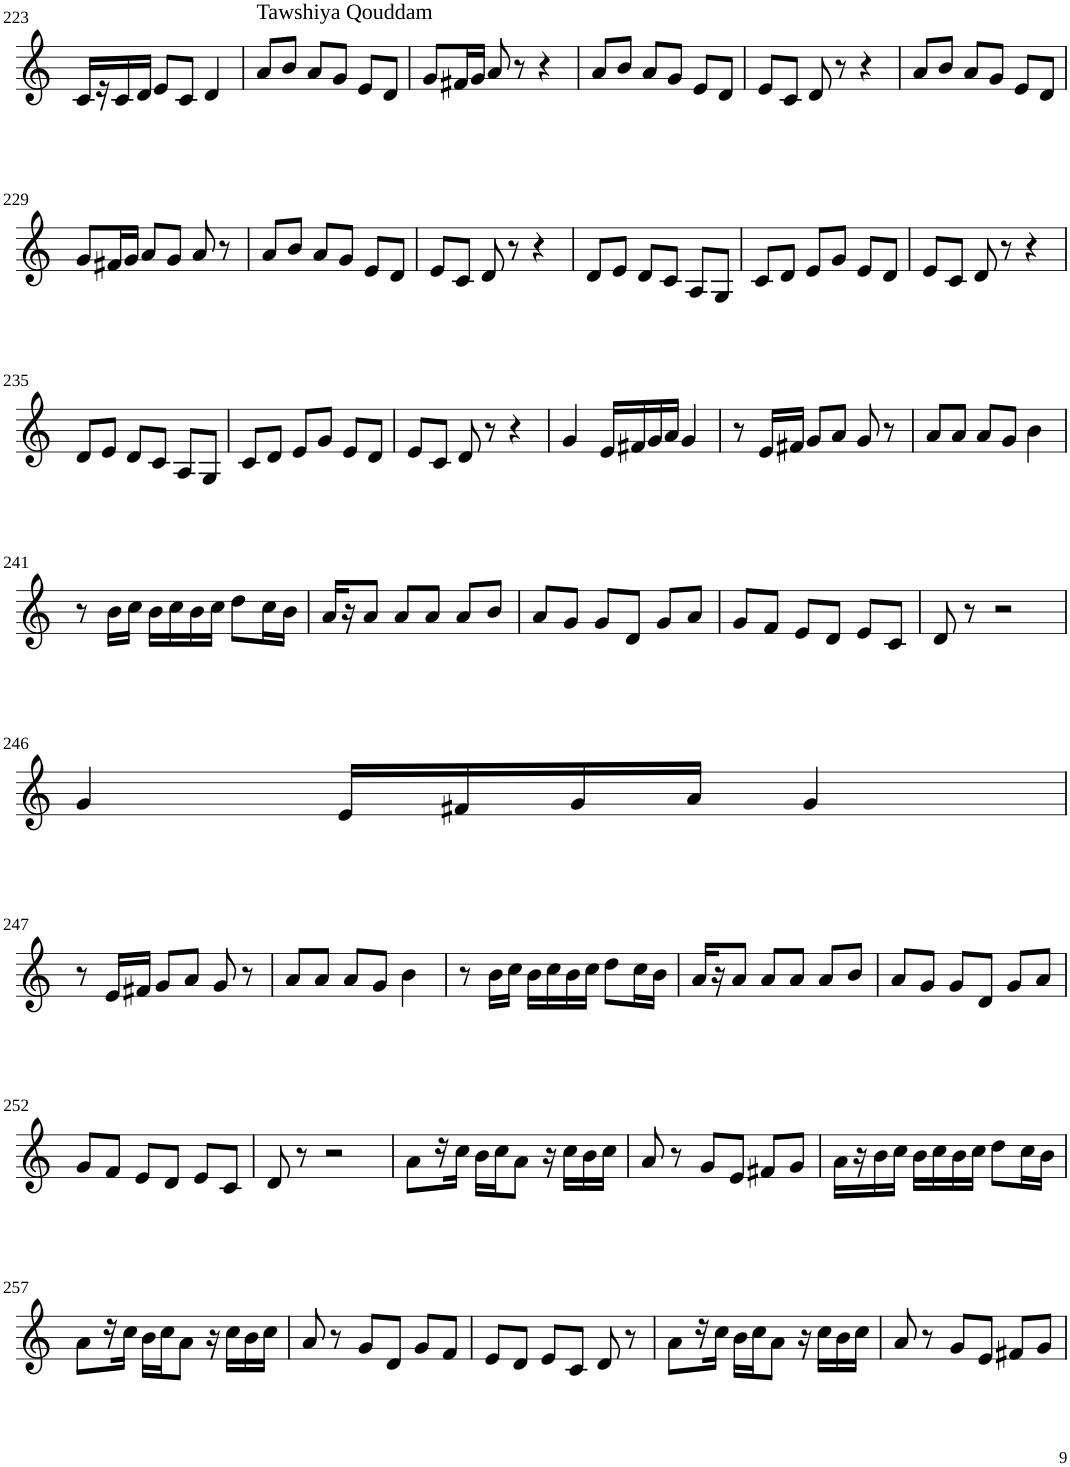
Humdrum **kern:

**kern
*part1
*staff1
*I"Violin
!!LO:PB:g=z
*clefG2
*k[]
*C:
*M3/4
=223
16c/LL
16r
16c/
16d/JJ
8e/L
8c/J
4d/
=224
!LO:TX:a:t=Tawshiya Qouddam
8a/L
8b/J
8a/L
8g/J
8e/L
8d/J
=225
8g/L
16f#X/L
16g/JJ
8a/
8r
4r
=226
8a/L
8b/J
8a/L
8g/J
8e/L
8d/J
=227
8e/L
8c/J
8d/
8r
4r
=228
8a/L
8b/J
8a/L
8g/J
8e/L
8d/J
!!LO:LB:g=z
=229
8g/L
16f#X/L
16g/JJ
8a/L
8g/J
8a/
8r
=230
8a/L
8b/J
8a/L
8g/J
8e/L
8d/J
=231
8e/L
8c/J
8d/
8r
4r
=232
8d/L
8e/J
8d/L
8c/J
8A/L
8G/J
=233
8c/L
8d/J
8e/L
8g/J
8e/L
8d/J
=234
8e/L
8c/J
8d/
8r
4r
!!LO:LB:g=z
=235
8d/L
8e/J
8d/L
8c/J
8A/L
8G/J
=236
8c/L
8d/J
8e/L
8g/J
8e/L
8d/J
=237
8e/L
8c/J
8d/
8r
4r
=238
4g/
16e/LL
16f#X/
16g/
16a/JJ
4g/
=239
8r
16e/LL
16f#X/JJ
8g/L
8a/J
8g/
8r
=240
8a/L
8a/J
8a/L
8g/J
4b\
!!LO:LB:g=z
=241
8r
16b\LL
16cc\JJ
16b\LL
16cc\
16b\
16cc\JJ
8dd\L
16cc\L
16b\JJ
=242
16a/LL
16r
8a/J
8a/L
8a/J
8a/L
8b/J
=243
8a/L
8g/J
8g/L
8d/J
8g/L
8a/J
=244
8g/L
8f/J
8e/L
8d/J
8e/L
8c/J
=245
8d/
8r
2r
!!LO:LB:g=z
=246
4g/
16e/LL
16f#X/
16g/
16a/JJ
4g/
!!LO:LB:g=z
=247
8r
16e/LL
16f#X/JJ
8g/L
8a/J
8g/
8r
=248
8a/L
8a/J
8a/L
8g/J
4b\
=249
8r
16b\LL
16cc\JJ
16b\LL
16cc\
16b\
16cc\JJ
8dd\L
16cc\L
16b\JJ
=250
16a/LL
16r
8a/J
8a/L
8a/J
8a/L
8b/J
=251
8a/L
8g/J
8g/L
8d/J
8g/L
8a/J
!!LO:LB:g=z
=252
8g/L
8f/J
8e/L
8d/J
8e/L
8c/J
=253
8d/
8r
2r
=254
8a\L
16r
16cc\JJ
16b\LL
16cc\J
8a\J
16r
16cc\LL
16b\
16cc\JJ
=255
8a/
8r
8g/L
8e/J
8f#X/L
8g/J
=256
16a\LL
16r
16b\
16cc\JJ
16b\LL
16cc\
16b\
16cc\JJ
8dd\L
16cc\L
16b\JJ
!!LO:LB:g=z
=257
8a\L
16r
16cc\JJ
16b\LL
16cc\J
8a\J
16r
16cc\LL
16b\
16cc\JJ
=258
8a/
8r
8g/L
8d/J
8g/L
8f/J
=259
8e/L
8d/J
8e/L
8c/J
8d/
8r
=260
8a\L
16r
16cc\JJ
16b\LL
16cc\J
8a\J
16r
16cc\LL
16b\
16cc\JJ
=261
8a/
8r
8g/L
8e/J
8f#X/L
8g/J
=
*-
